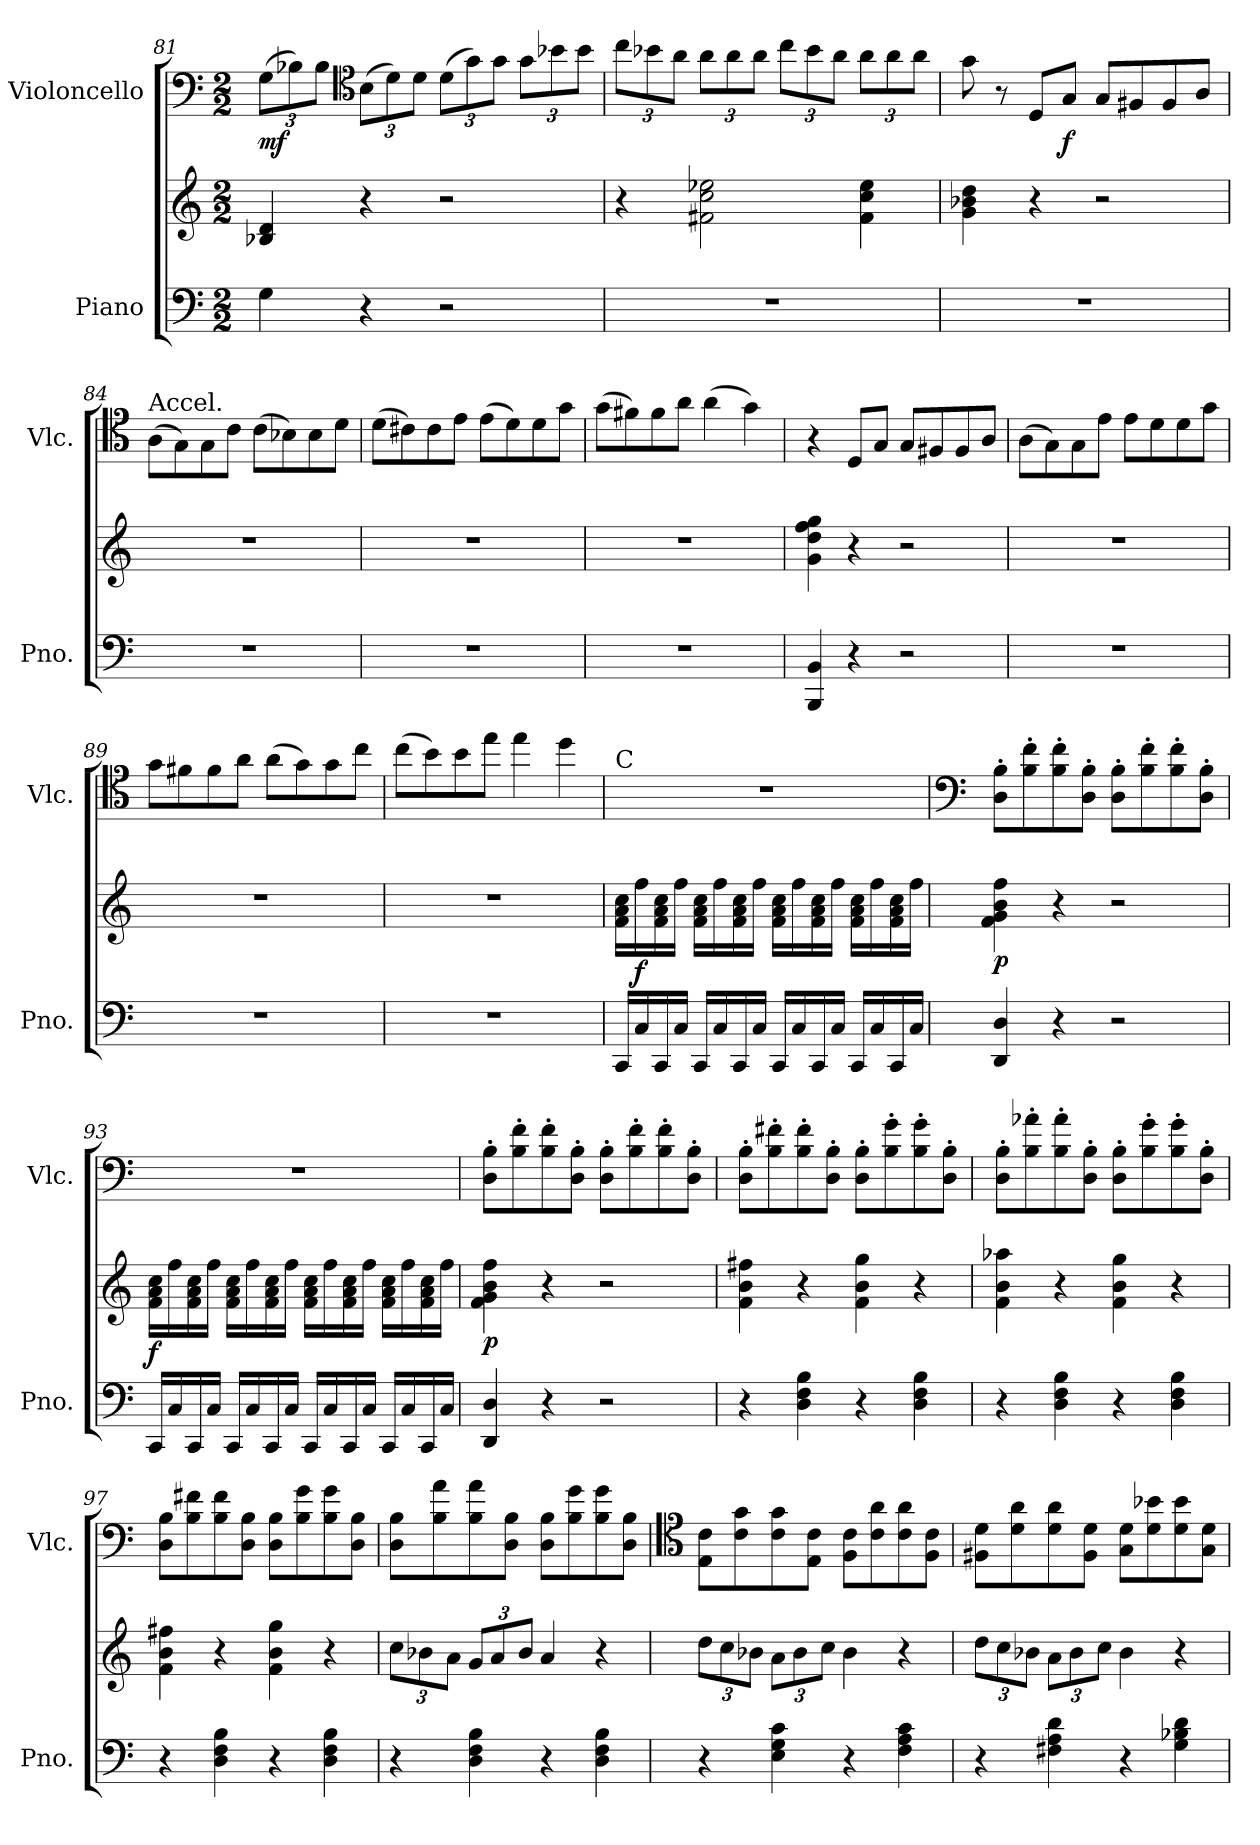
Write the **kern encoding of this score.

**kern	**kern	**dynam	**kern	**dynam
*part2	*part2	*part2	*part1	*part1
*staff3	*staff2	*staff2/3	*staff1	*staff1
*I"Piano	*	*	*I"Violoncello	*
*I'Pno.	*	*	*I'Vlc.	*
!!LO:LB:g=z
*clefF4	*clefG2	*	*clefF4	*
*k[]	*k[]	*	*k[]	*
*M2/2	*M2/2	*	*M2/2	*
*	*	*	*Xbrackettup	*
=81	=81	=81	=81	=81
!	!	!	!	!LO:DY:b
4G\	4B-X/ 4d/	.	(>12G\L	mf
.	.	.	12B-X\)	.
.	.	.	12B-\J	.
*	*	*	*clefC4	*
4r	4r	.	(>12B-\L	.
.	.	.	12d\)	.
.	.	.	12d\J	.
2r	2r	.	(>12d\L	.
.	.	.	12g\)	.
.	.	.	12g\J	.
.	.	.	12g\L	.
.	.	.	12b-X\	.
.	.	.	12b-\J	.
=82	=82	=82	=82	=82
1r	4r	.	12cc\L	.
.	.	.	12b-X\	.
.	.	.	12a\J	.
.	2f#X\ 2cc\ 2ee-X\	.	12a\L	.
.	.	.	12a\	.
.	.	.	12a\J	.
.	.	.	12cc\L	.
.	.	.	12b-\	.
.	.	.	12a\J	.
.	4f#\ 4cc\ 4ee-\	.	12a\L	.
.	.	.	12a\	.
.	.	.	12a\J	.
=83	=83	=83	=83	=83
1r	4g\ 4b-X\ 4dd\	.	8g\	.
.	.	.	8r	.
.	4r	.	8D/L	.
!	!	!	!	!LO:DY:b
.	.	.	8G/J	f
.	2r	.	8G/L	.
.	.	.	8F#X/	.
.	.	.	8F#/	.
.	.	.	8A/J	.
=84	=84	=84	=84	=84
!	!	!	!LO:TX:a:t=Accel.	!
1r	1r	.	(>8A\L	.
.	.	.	8G\)	.
.	.	.	8G\	.
.	.	.	8c\J	.
.	.	.	(>8c\L	.
.	.	.	8B-X\)	.
.	.	.	8B-\	.
.	.	.	8d\J	.
!!LO:LB:g=z
=85	=85	=85	=85	=85
1r	1r	.	(>8d\L	.
.	.	.	8c#X\)	.
.	.	.	8c#\	.
.	.	.	8e\J	.
.	.	.	(>8e\L	.
.	.	.	8d\)	.
.	.	.	8d\	.
.	.	.	8g\J	.
=86	=86	=86	=86	=86
1r	1r	.	(>8g\L	.
.	.	.	8f#X\)	.
.	.	.	8f#\	.
.	.	.	8a\J	.
.	.	.	(>4a\	.
.	.	.	4g\)	.
=87	=87	=87	=87	=87
4BBB/ 4BB/	4g\ 4dd\ 4ff\ 4gg\	.	4r	.
4r	4r	.	8D/L	.
.	.	.	8G/J	.
2r	2r	.	8G/L	.
.	.	.	8F#X/	.
.	.	.	8F#/	.
.	.	.	8A/J	.
=88	=88	=88	=88	=88
1r	1r	.	(>8A\L	.
.	.	.	8G\)	.
.	.	.	8G\	.
.	.	.	8e\J	.
.	.	.	8e\L	.
.	.	.	8d\	.
.	.	.	8d\	.
.	.	.	8g\J	.
=89	=89	=89	=89	=89
1r	1r	.	8g\L	.
.	.	.	8f#X\	.
.	.	.	8f#\	.
.	.	.	8a\J	.
.	.	.	(>8a\L	.
.	.	.	8g\)	.
.	.	.	8g\	.
.	.	.	8cc\J	.
!!LO:PB:g=z
=90	=90	=90	=90	=90
1r	1r	.	(>8cc\L	.
.	.	.	8b\)	.
.	.	.	8b\	.
.	.	.	8ee\J	.
.	.	.	4ee\	.
.	.	.	4dd\	.
=91	=91	=91	=91	=91
!	!	!	!LO:TX:a:t=C	!
16CC/LL	16f\ 16a\ 16cc\LL	.	1r	.
!	!	!LO:DY:a=2	!	!
16C/	16ff\	f	.	.
16CC/	16f\ 16a\ 16cc\	.	.	.
16C/JJ	16ff\JJ	.	.	.
16CC/LL	16f\ 16a\ 16cc\LL	.	.	.
16C/	16ff\	.	.	.
16CC/	16f\ 16a\ 16cc\	.	.	.
16C/JJ	16ff\JJ	.	.	.
16CC/LL	16f\ 16a\ 16cc\LL	.	.	.
16C/	16ff\	.	.	.
16CC/	16f\ 16a\ 16cc\	.	.	.
16C/JJ	16ff\JJ	.	.	.
16CC/LL	16f\ 16a\ 16cc\LL	.	.	.
16C/	16ff\	.	.	.
16CC/	16f\ 16a\ 16cc\	.	.	.
16C/JJ	16ff\JJ	.	.	.
=92	=92	=92	=92	=92
*	*	*	*clefF4	*
!	!	!LO:DY:b	!	!
4DD/ 4D/	4f\ 4g\ 4b\ 4ff\	p	8D\' 8B\'L	.
.	.	.	8B\' 8f\'	.
4r	4r	.	8B\' 8f\'	.
.	.	.	8D\' 8B\'J	.
2r	2r	.	8D\' 8B\'L	.
.	.	.	8B\' 8f\'	.
.	.	.	8B\' 8f\'	.
.	.	.	8D\' 8B\'J	.
=93	=93	=93	=93	=93
!	!	!LO:DY:b	!	!
16CC/LL	16f\ 16a\ 16cc\LL	f	1r	.
16C/	16ff\	.	.	.
16CC/	16f\ 16a\ 16cc\	.	.	.
16C/JJ	16ff\JJ	.	.	.
16CC/LL	16f\ 16a\ 16cc\LL	.	.	.
16C/	16ff\	.	.	.
16CC/	16f\ 16a\ 16cc\	.	.	.
16C/JJ	16ff\JJ	.	.	.
16CC/LL	16f\ 16a\ 16cc\LL	.	.	.
16C/	16ff\	.	.	.
16CC/	16f\ 16a\ 16cc\	.	.	.
16C/JJ	16ff\JJ	.	.	.
16CC/LL	16f\ 16a\ 16cc\LL	.	.	.
16C/	16ff\	.	.	.
16CC/	16f\ 16a\ 16cc\	.	.	.
16C/JJ	16ff\JJ	.	.	.
!!LO:LB:g=z
=94	=94	=94	=94	=94
!	!	!LO:DY:b	!	!
4DD/ 4D/	4f\ 4g\ 4b\ 4ff\	p	8D\' 8B\'L	.
.	.	.	8B\' 8f\'	.
4r	4r	.	8B\' 8f\'	.
.	.	.	8D\' 8B\'J	.
2r	2r	.	8D\' 8B\'L	.
.	.	.	8B\' 8f\'	.
.	.	.	8B\' 8f\'	.
.	.	.	8D\' 8B\'J	.
=95	=95	=95	=95	=95
4r	4f\ 4b\ 4ff#X\	.	8D\' 8B\'L	.
.	.	.	8B\' 8f#X\'	.
4D\ 4F\ 4B\	4r	.	8B\' 8f#\'	.
.	.	.	8D\' 8B\'J	.
4r	4f\ 4b\ 4gg\	.	8D\' 8B\'L	.
.	.	.	8B\' 8g\'	.
4D\ 4F\ 4B\	4r	.	8B\' 8g\'	.
.	.	.	8D\' 8B\'J	.
=96	=96	=96	=96	=96
4r	4f\ 4b\ 4aa-X\	.	8D\' 8B\'L	.
.	.	.	8B\' 8a-X\'	.
4D\ 4F\ 4B\	4r	.	8B\' 8a-\'	.
.	.	.	8D\' 8B\'J	.
4r	4f\ 4b\ 4gg\	.	8D\' 8B\'L	.
.	.	.	8B\' 8g\'	.
4D\ 4F\ 4B\	4r	.	8B\' 8g\'	.
.	.	.	8D\' 8B\'J	.
=97	=97	=97	=97	=97
4r	4f\ 4b\ 4ff#X\	.	8D\ 8B\L	.
.	.	.	8B\ 8f#X\	.
4D\ 4F\ 4B\	4r	.	8B\ 8f#\	.
.	.	.	8D\ 8B\J	.
4r	4f\ 4b\ 4gg\	.	8D\ 8B\L	.
.	.	.	8B\ 8g\	.
4D\ 4F\ 4B\	4r	.	8B\ 8g\	.
.	.	.	8D\ 8B\J	.
!!LO:LB:g=z
=98	=98	=98	=98	=98
*	*Xbrackettup	*	*	*
4r	12cc\L	.	8D\ 8B\L	.
.	12b-X\	.	.	.
.	.	.	8B\ 8a\	.
.	12a\J	.	.	.
4D\ 4F\ 4B\	12g/L	.	8B\ 8a\	.
.	12a/	.	.	.
.	.	.	8D\ 8B\J	.
.	12b-/J	.	.	.
4r	4a/	.	8D\ 8B\L	.
.	.	.	8B\ 8g\	.
4D\ 4F\ 4B\	4r	.	8B\ 8g\	.
.	.	.	8D\ 8B\J	.
=99	=99	=99	=99	=99
*	*	*	*clefC4	*
4r	12dd\L	.	8E\ 8c\L	.
.	12cc\	.	.	.
.	.	.	8c\ 8g\	.
.	12b-X\J	.	.	.
4E\ 4G\ 4c\	12a\L	.	8c\ 8g\	.
.	12b-\	.	.	.
.	.	.	8E\ 8c\J	.
.	12cc\J	.	.	.
4r	4b-\	.	8F\ 8c\L	.
.	.	.	8c\ 8a\	.
4F\ 4A\ 4c\	4r	.	8c\ 8a\	.
.	.	.	8F\ 8c\J	.
=100	=100	=100	=100	=100
4r	12dd\L	.	8F#X\ 8d\L	.
.	12cc\	.	.	.
.	.	.	8d\ 8a\	.
.	12b-X\J	.	.	.
4F#X\ 4A\ 4d\	12a\L	.	8d\ 8a\	.
.	12b-\	.	.	.
.	.	.	8F#\ 8d\J	.
.	12cc\J	.	.	.
4r	4b-\	.	8G\ 8d\L	.
.	.	.	8d\ 8b-X\	.
4G\ 4B-X\ 4d\	4r	.	8d\ 8b-\	.
.	.	.	8G\ 8d\J	.
=	=	=	=	=
*-	*-	*-	*-	*-
